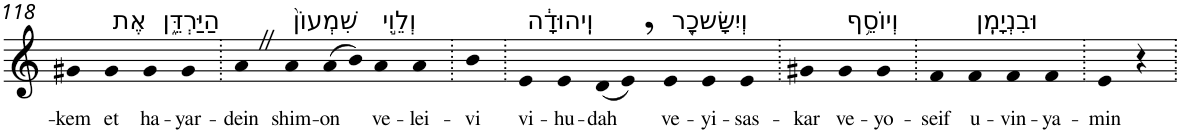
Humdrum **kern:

**kern	**text
*part1	*part1
*staff1	*staff1
*I"Piano	*
*I'Pno	*
!!LO:PB:g=z
*clefG2	*
*k[]	*
=118	=118
!	!LO:LY:b
4g#X	-kem
!LO:TX:a:t=אֶת	!
!	!LO:LY:b
4g#	et
!LO:TX:a:t=הַיַּרְדֵּ֑ן	!
!	!LO:LY:b
4g#	ha-
!	!LO:LY:b
4g#	-yar-
=119.	=119.
!	!LO:LY:b
4aZ	-dein
!LO:TX:a:t=שִׁמְעוֹן֙	!
!	!LO:LY:b
4a	shim-
!	!LO:LY:b
(8a	-on
8b)	.
!LO:TX:a:t=וְלֵוִ֣י	!
!	!LO:LY:b
4a	ve-
!	!LO:LY:b
4a	-lei-
=120.	=120.
!	!LO:LY:b
4b	-vi
=121.	=121.
!LO:TX:a:t=וִֽיהוּדָ֔ה	!
!	!LO:LY:b
4e	vi-
!	!LO:LY:b
4e	-hu-
!	!LO:LY:b
(8d	-dah
8e,)	.
!LO:TX:a:t=וְיִשָּׂשכָ֖ר	!
!	!LO:LY:b
4e	ve-
!	!LO:LY:b
4e	-yi-
!	!LO:LY:b
4e	-sas-
=122.	=122.
!	!LO:LY:b
4g#X	-kar
!LO:TX:a:t=וְיוֹסֵ֥ף	!
!	!LO:LY:b
4g#	ve-
!	!LO:LY:b
4g#	-yo-
=123.	=123.
!	!LO:LY:b
4f	-seif
!LO:TX:a:t=וּבִנְיָמִֽן	!
!	!LO:LY:b
4f	u-
!	!LO:LY:b
4f	-vin-
!	!LO:LY:b
4f	-ya-
=124.	=124.
!	!LO:LY:b
4e	-min
4r	.
=.	=.
*-	*-
